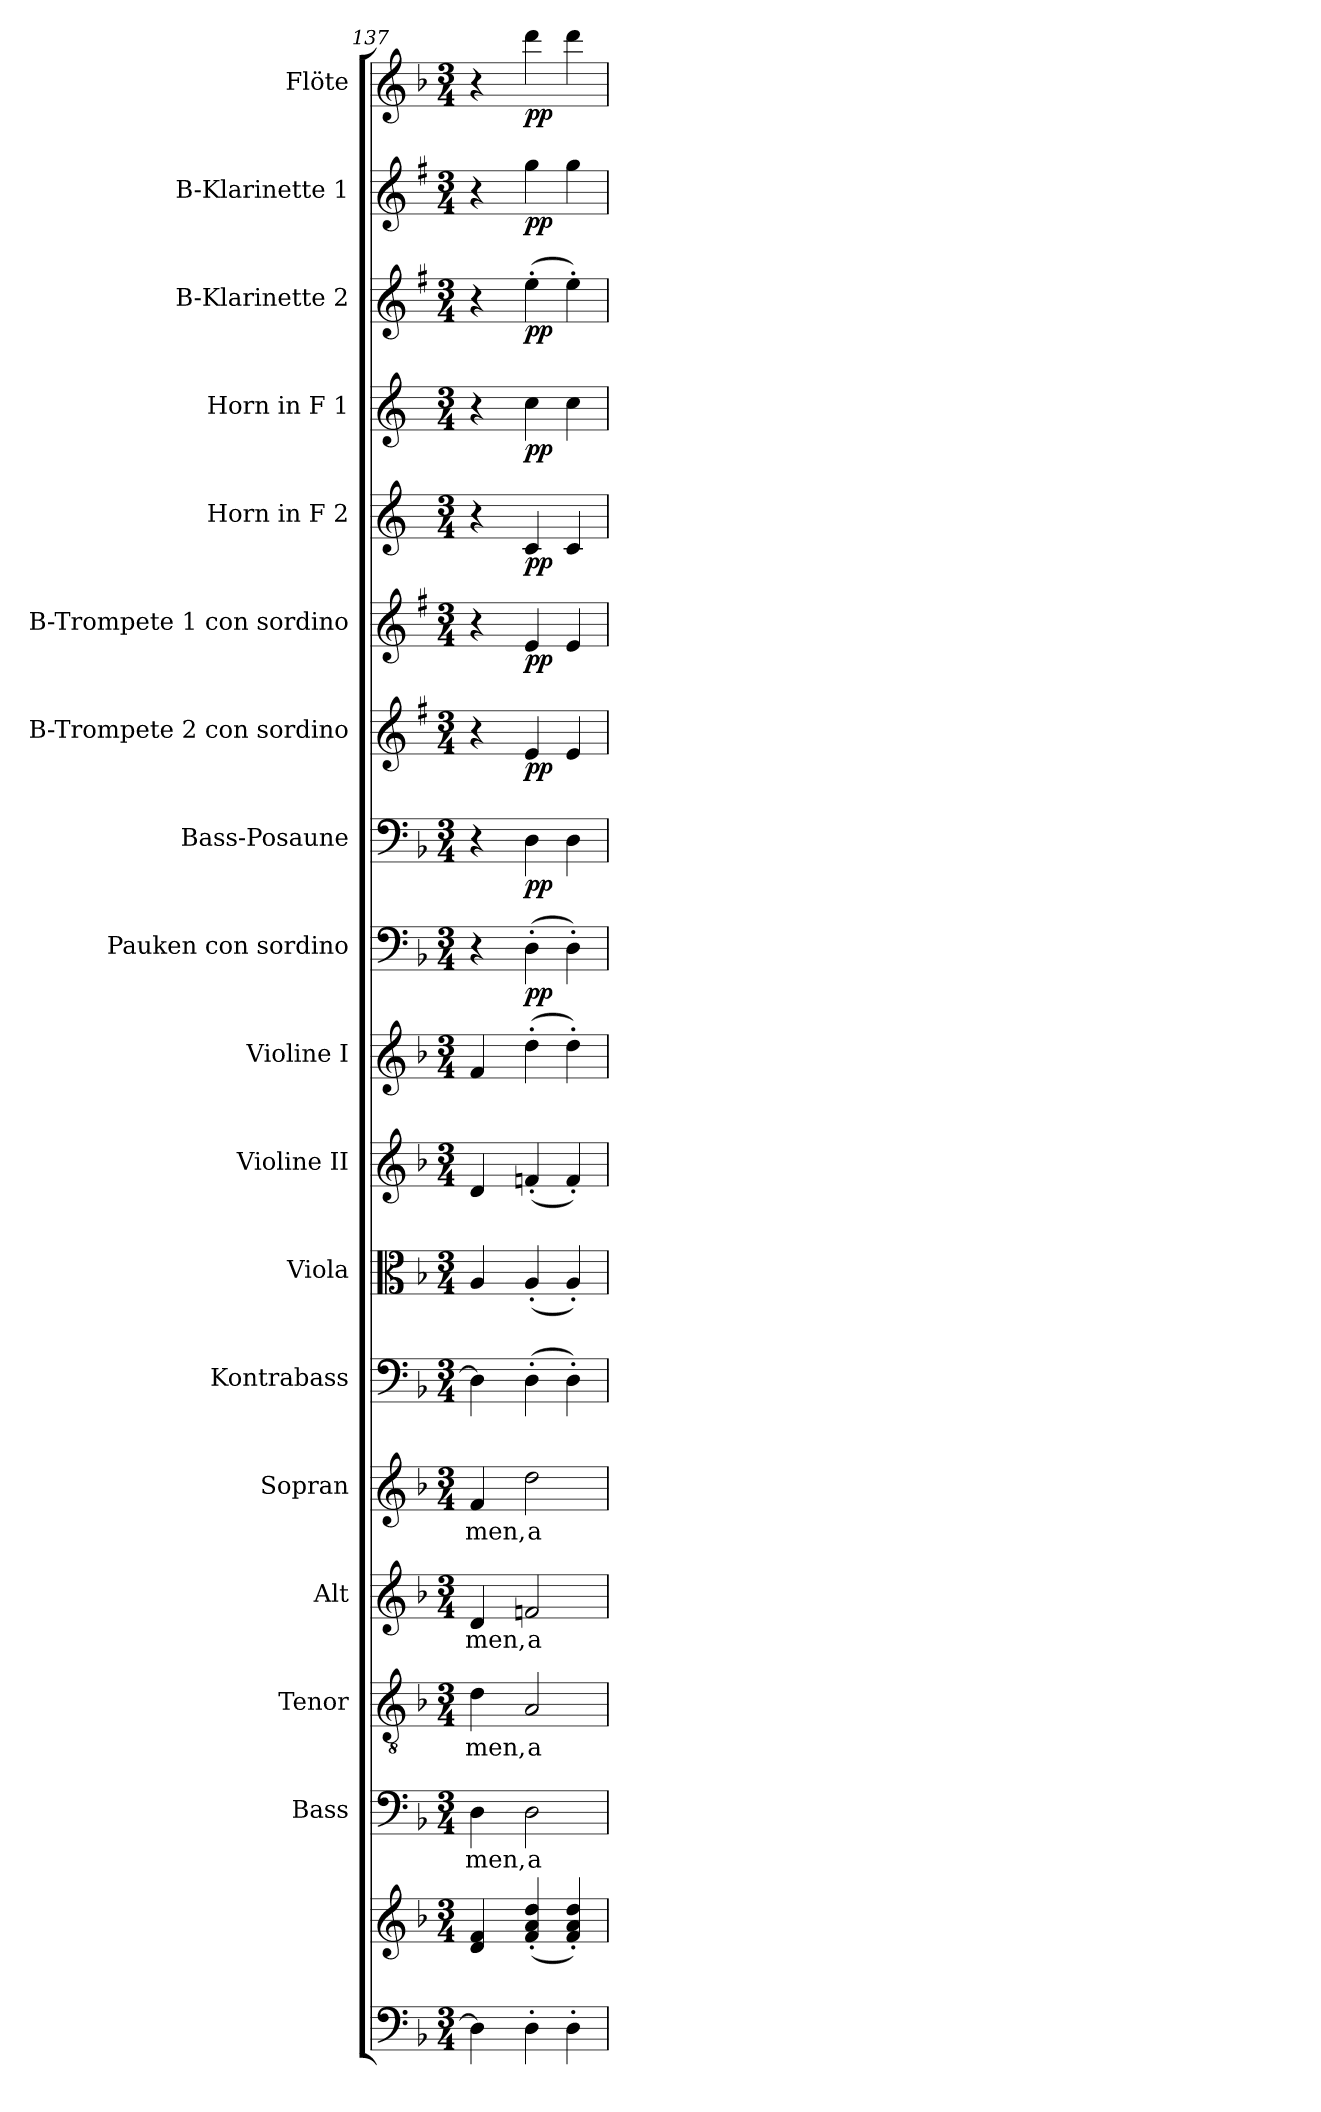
**kern	**kern	**kern	**text	**kern	**text	**kern	**text	**kern	**text	**kern	**kern	**kern	**kern	**kern	**dynam	**kern	**dynam	**kern	**dynam	**kern	**dynam	**kern	**dynam	**kern	**dynam	**kern	**dynam	**kern	**dynam	**kern	**dynam
*part18	*part18	*part17	*part17	*part16	*part16	*part15	*part15	*part14	*part14	*part13	*part12	*part11	*part10	*part9	*part9	*part8	*part8	*part7	*part7	*part6	*part6	*part5	*part5	*part4	*part4	*part3	*part3	*part2	*part2	*part1	*part1
*staff19	*staff18	*staff17	*staff17	*staff16	*staff16	*staff15	*staff15	*staff14	*staff14	*staff13	*staff12	*staff11	*staff10	*staff9	*staff9	*staff8	*staff8	*staff7	*staff7	*staff6	*staff6	*staff5	*staff5	*staff4	*staff4	*staff3	*staff3	*staff2	*staff2	*staff1	*staff1
*	*	*I"Bass	*	*I"Tenor	*	*I"Alt	*	*I"Sopran	*	*I"Kontrabass	*I"Viola	*I"Violine II	*I"Violine I	*I"Pauken con sordino	*	*I"Bass-Posaune	*	*I"B-Trompete 2 con sordino	*	*I"B-Trompete 1 con sordino	*	*I"Horn in F 2	*	*I"Horn in F 1	*	*I"B-Klarinette 2	*	*I"B-Klarinette 1	*	*I"Flöte	*
*	*	*I'B.	*	*I'T.	*	*I'A.	*	*I'S.	*	*I'Kb.	*I'Vla.	*I'Vl. II	*I'Vl. I	*I'Pk.	*	*I'B. Pos.	*	*I'B Trp. 2	*	*I'B Trp. 1	*	*	*	*	*	*I'B Kl. 2	*	*I'B Kl. 1	*	*I'Fl.	*
*clefF4	*clefG2	*clefF4	*	*clefGv2	*	*clefG2	*	*clefG2	*	*clefF4	*clefC3	*clefG2	*clefG2	*clefF4	*	*clefF4	*	*clefG2	*	*clefG2	*	*clefG2	*	*clefG2	*	*clefG2	*	*clefG2	*	*clefG2	*
*	*	*	*	*	*	*	*	*	*	*ITrd7c12	*	*	*	*	*	*	*	*ITrd1c2	*	*ITrd1c2	*	*ITrd4c7	*	*ITrd4c7	*	*ITrd1c2	*	*ITrd1c2	*	*	*
*k[b-]	*k[b-]	*k[b-]	*	*k[b-]	*	*k[b-]	*	*k[b-]	*	*k[b-]	*k[b-]	*k[b-]	*k[b-]	*k[b-]	*	*k[b-]	*	*k[b-]	*	*k[b-]	*	*k[b-]	*	*k[b-]	*	*k[b-]	*	*k[b-]	*	*k[b-]	*
*F:	*F:	*F:	*	*F:	*	*F:	*	*F:	*	*F:	*F:	*F:	*F:	*F:	*	*F:	*	*F:	*	*F:	*	*F:	*	*F:	*	*F:	*	*F:	*	*F:	*
*M3/4	*M3/4	*M3/4	*	*M3/4	*	*M3/4	*	*M3/4	*	*M3/4	*M3/4	*M3/4	*M3/4	*M3/4	*	*M3/4	*	*M3/4	*	*M3/4	*	*M3/4	*	*M3/4	*	*M3/4	*	*M3/4	*	*M3/4	*
=137	=137	=137	=137	=137	=137	=137	=137	=137	=137	=137	=137	=137	=137	=137	=137	=137	=137	=137	=137	=137	=137	=137	=137	=137	=137	=137	=137	=137	=137	=137	=137
!	!	!	!LO:LY:b	!	!LO:LY:b	!	!LO:LY:b	!	!LO:LY:b	!	!	!	!	!	!	!	!	!	!	!	!	!	!	!	!	!	!	!	!	!	!
4D\]	4d/ 4f/	4D\	-men,	4d\	-men,	4d/	-men,	4f/	-men,	4DD\]	4A/	4d/	4f/	4r	.	4r	.	4r	.	4r	.	4r	.	4r	.	4r	.	4r	.	4r	.
!	!	!	!LO:LY:b	!	!LO:LY:b	!	!LO:LY:b	!	!LO:LY:b	!	!	!	!	!	!LO:DY:b	!	!LO:DY:b	!	!LO:DY:b	!	!LO:DY:b	!	!LO:DY:b	!	!LO:DY:b	!	!LO:DY:b	!	!LO:DY:b	!	!LO:DY:b
4D'>\	(<4f/'< 4a/'< 4dd/'<	2D\	a-	2A/	a-	2fn/	a-	2dd\	a-	(>4DD'>\	(<4A'</	(<4fn'</	(>4dd'>\	(>4D'>\	pp	4D\	pp	4d/	pp	4d/	pp	4F/	pp	4f\	pp	(>4dd'>\	pp	4ff\	pp	4ddd\	pp
4D'>\	4f/'< 4a/'< 4dd/'<)	.	.	.	.	.	.	.	.	4DD'>\)	4A'</)	4f'</)	4dd'>\)	4D'>\)	.	4D\	.	4d/	.	4d/	.	4F/	.	4f\	.	4dd'>\)	.	4ff\	.	4ddd\	.
=	=	=	=	=	=	=	=	=	=	=	=	=	=	=	=	=	=	=	=	=	=	=	=	=	=	=	=	=	=	=	=
*-	*-	*-	*-	*-	*-	*-	*-	*-	*-	*-	*-	*-	*-	*-	*-	*-	*-	*-	*-	*-	*-	*-	*-	*-	*-	*-	*-	*-	*-	*-	*-
